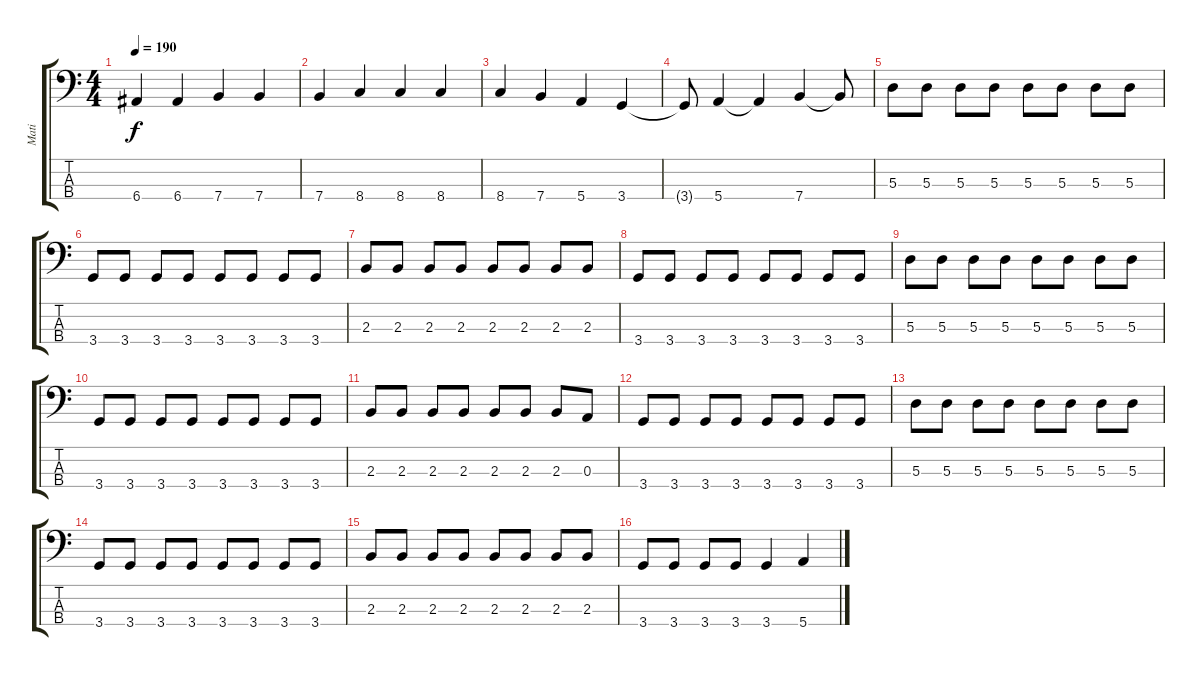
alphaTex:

\track ("Mati" "Mati") {instrument electricbasspick}
\staff {score tabs}
\tuning (G2 D2 A1 E1) {hide}
\ts (4 4)
\tempo 190
\clef f4
\ks c
6.4.4{dy f} 6.4.4 7.4.4 7.4.4 |
7.4.4 8.4.4 8.4.4 8.4.4 |
8.4.4 7.4.4 5.4.4 3.4.4 |
3.4{t}.8 5.4.4 5.4{t}.4 7.4.4 7.4{t}.8 |
5.3.8 5.3.8 5.3.8 5.3.8 5.3.8 5.3.8 5.3.8 5.3.8 |
3.4.8 3.4.8 3.4.8 3.4.8 3.4.8 3.4.8 3.4.8 3.4.8 |
2.3.8 2.3.8 2.3.8 2.3.8 2.3.8 2.3.8 2.3.8 2.3.8 |
3.4.8 3.4.8 3.4.8 3.4.8 3.4.8 3.4.8 3.4.8 3.4.8 |
5.3.8 5.3.8 5.3.8 5.3.8 5.3.8 5.3.8 5.3.8 5.3.8 |
3.4.8 3.4.8 3.4.8 3.4.8 3.4.8 3.4.8 3.4.8 3.4.8 |
2.3.8 2.3.8 2.3.8 2.3.8 2.3.8 2.3.8 2.3.8 0.3.8 |
3.4.8 3.4.8 3.4.8 3.4.8 3.4.8 3.4.8 3.4.8 3.4.8 |
5.3.8 5.3.8 5.3.8 5.3.8 5.3.8 5.3.8 5.3.8 5.3.8 |
3.4.8 3.4.8 3.4.8 3.4.8 3.4.8 3.4.8 3.4.8 3.4.8 |
2.3.8 2.3.8 2.3.8 2.3.8 2.3.8 2.3.8 2.3.8 2.3.8 |
3.4.8 3.4.8 3.4.8 3.4.8 3.4.4 5.4.4
